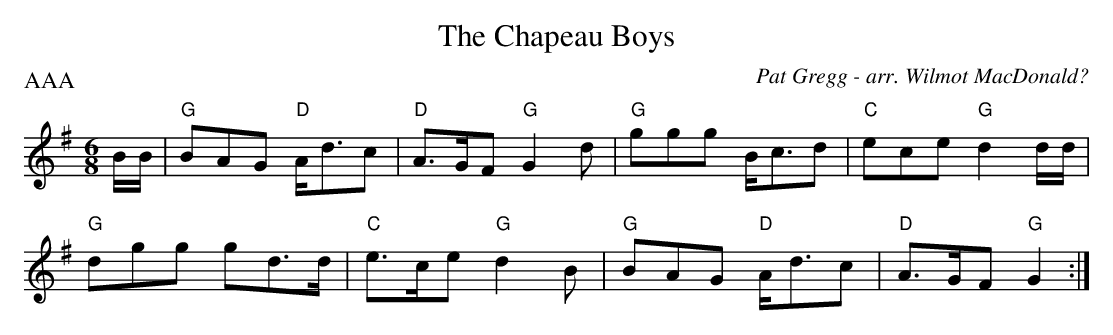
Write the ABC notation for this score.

X:1
T:The Chapeau Boys
C: Pat Gregg - arr. Wilmot MacDonald?
M:6/8
L:1/8
P: AAA
K:G
B/B/|\
"G"BAG "D"A/d3/2c|"D"A>GF "G"G2d|"G"ggg B/c3/2d|"C"ece "G"d2 d/d/|
"G"dgg gd>d|"C"e>ce "G"d2B|"G"BAG "D"A/d3/2c|"D"A>GF "G"G2:|
